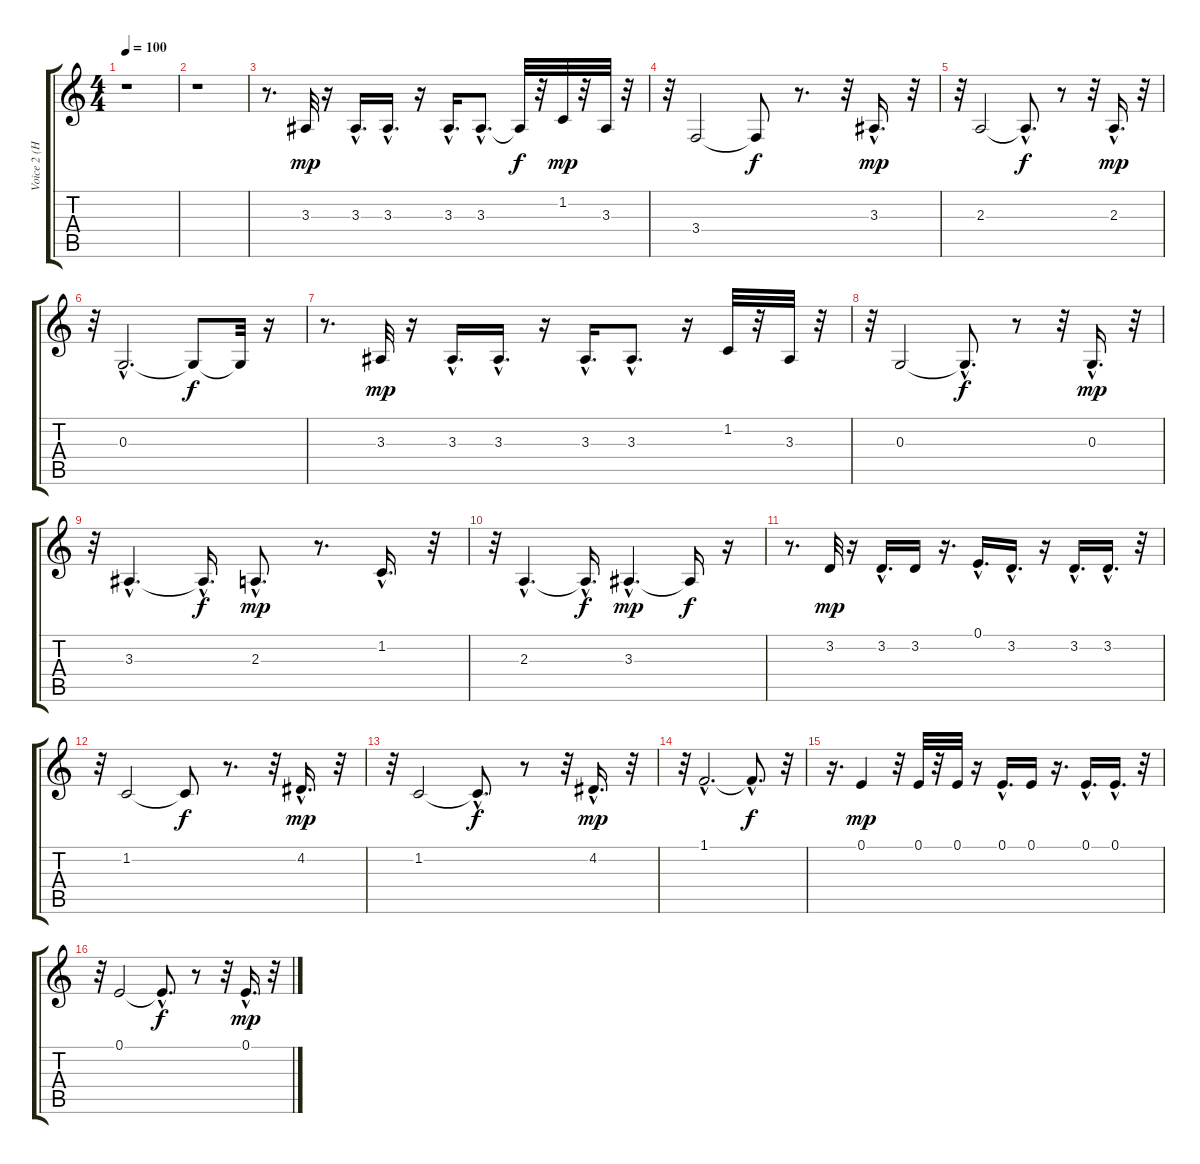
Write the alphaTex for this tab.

\track ("Voice 2 (Harmony) " "Voice 2 (H") {instrument electricpiano1}
\staff {score tabs}
\tuning (E4 B3 G3 D3 A2 E2) {hide}
\ts (4 4)
\tempo 100
\clef g2
\ks c
r.1{dy mp instrument electricpiano1} |
r.1 |
r.8{d} 3.3.32 r.16 3.3{hac}.16{d} 3.3{hac}.16{d} r.16 3.3{hac}.16{d} 3.3{hac}.8{d} 3.3{t}.32{dy f} r.32 1.2.32{dy mp} r.32 3.3.32 r.32 |
r.32 3.4.2 3.4{t}.8{dy f} r.8{d} r.32 3.3{hac}.16{d dy mp} r.32 |
r.32 2.3.2 2.3{hac t}.8{d dy f} r.8 r.32 2.3{hac}.16{d dy mp} r.32 |
r.32 0.3{hac}.2{d} 0.3{t}.8{dy f} 0.3{t}.32 r.16 |
r.8{d} 3.3.32{dy mp} r.16 3.3{hac}.16{d} 3.3{hac}.16{d} r.16 3.3{hac}.16{d} 3.3{hac}.8{d} r.16 1.2.32 r.32 3.3.32 r.32 |
r.32 0.3.2 0.3{hac t}.8{d dy f} r.8 r.32 0.3{hac}.16{d dy mp} r.32 |
r.32 3.3{hac}.4{d} 3.3{hac t}.16{d dy f} 2.3{hac}.8{d dy mp} r.8{d} 1.2{hac}.16{d} r.32 |
r.32 2.3{hac}.4{d} 2.3{hac t}.16{d dy f} 3.3{hac}.4{d dy mp} 3.3{t}.16{dy f} r.16 |
r.8{d} 3.2.32{dy mp} r.16 3.2{hac}.16{d} 3.2.16 r.16{d} 0.1{hac}.16{d} 3.2{hac}.16{d} r.16 3.2{hac}.16{d} 3.2{hac}.16{d} r.32 |
r.32 1.2.2 1.2{t}.8{dy f} r.8{d} r.32 4.2{hac}.16{d dy mp} r.32 |
r.32 1.2.2 1.2{hac t}.8{d dy f} r.8 r.32 4.2{hac}.16{d dy mp} r.32 |
r.32 1.1{hac}.2{d} 1.1{hac t}.8{d dy f} r.32 |
r.16{d} 0.1.4{dy mp} r.32 0.1.32 r.32 0.1.32 r.16 0.1{hac}.16{d} 0.1.16 r.16{d} 0.1{hac}.16{d} 0.1{hac}.16{d} r.32 |
r.32 0.1.2 0.1{hac t}.8{d dy f} r.8 r.32 0.1{hac}.16{d dy mp} r.32
